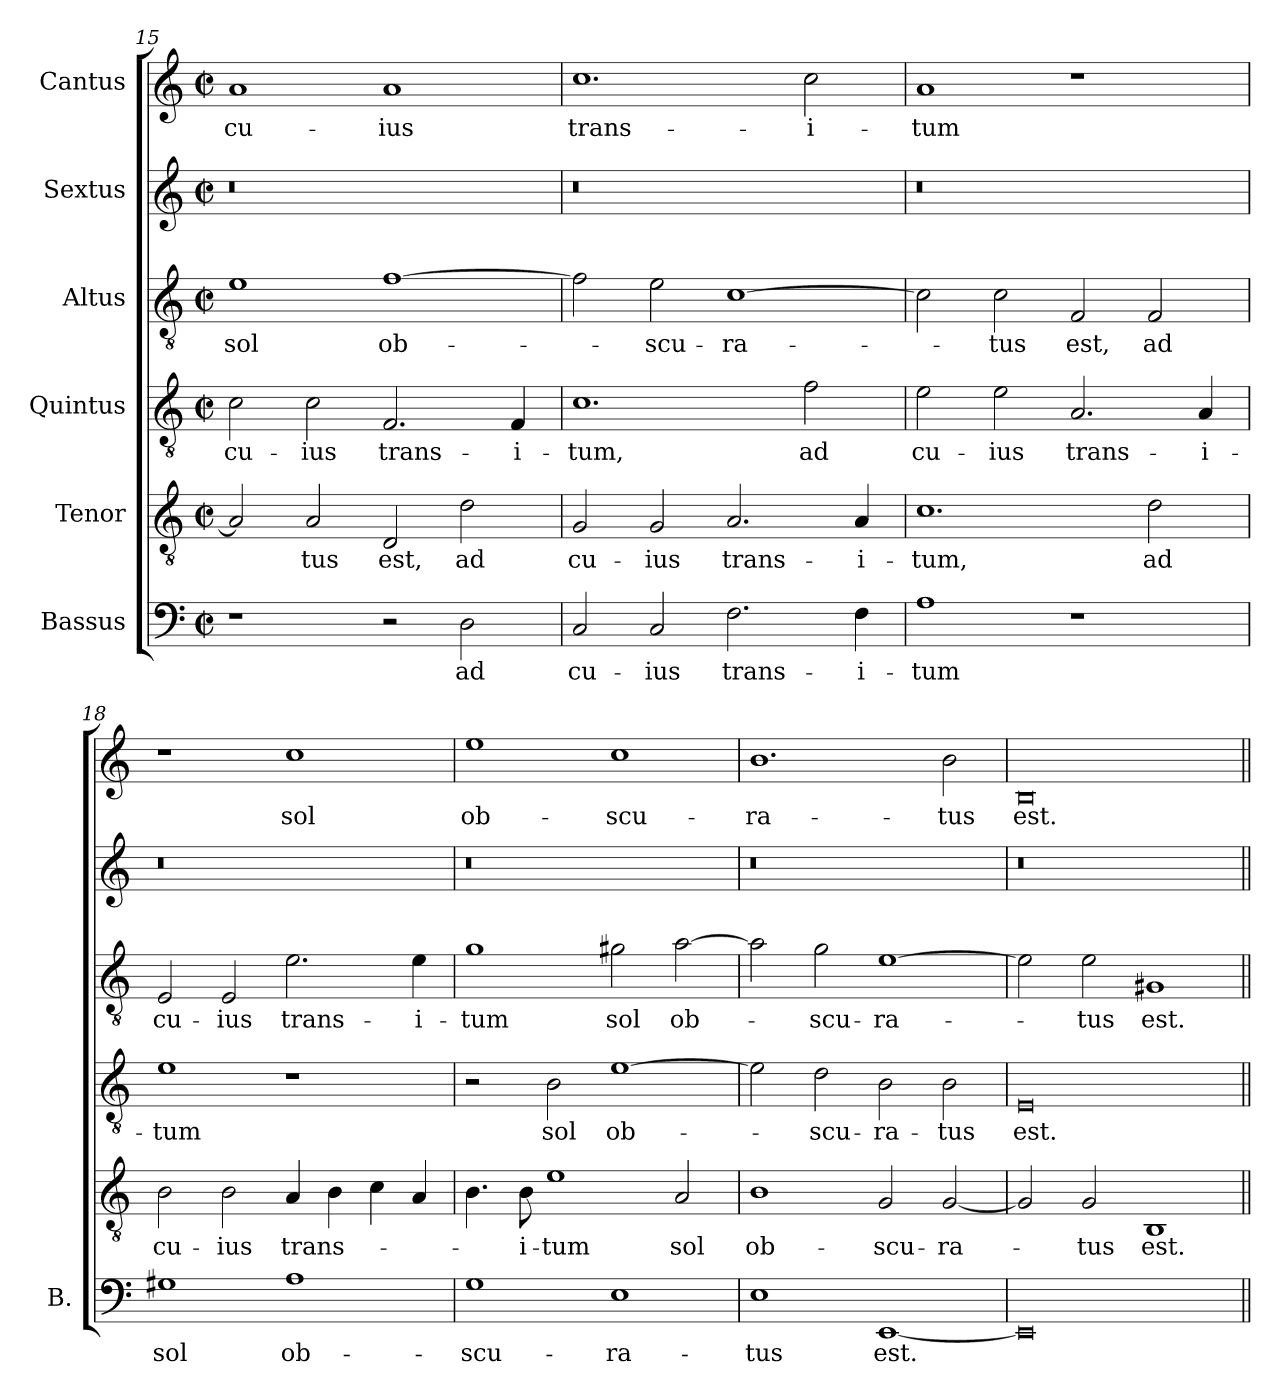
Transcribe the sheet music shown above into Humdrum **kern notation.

**kern	**text	**kern	**text	**kern	**text	**kern	**text	**kern	**kern	**text
*part6	*part6	*part5	*part5	*part4	*part4	*part3	*part3	*part2	*part1	*part1
*staff6	*staff6	*staff5	*staff5	*staff4	*staff4	*staff3	*staff3	*staff2	*staff1	*staff1
*I"Bassus	*	*I"Tenor	*	*I"Quintus	*	*I"Altus	*	*I"Sextus	*I"Cantus	*
*I'B.	*	*	*	*	*	*	*	*	*	*
*clefF4	*	*clefGv2	*	*clefGv2	*	*clefGv2	*	*clefG2	*clefG2	*
*k[]	*	*k[]	*	*k[]	*	*k[]	*	*k[]	*k[]	*
*C:	*	*C:	*	*C:	*	*C:	*	*C:	*C:	*
*M2/2	*	*M2/2	*	*M2/2	*	*M2/2	*	*M2/2	*M2/2	*
*met(c|)	*	*met(c|)	*	*met(c|)	*	*met(c|)	*	*met(c|)	*met(c|)	*
=15	=15	=15	=15	=15	=15	=15	=15	=15	=15	=15
!	!	!	!	!	!	!	!	!LO:N:vis=0	!	!
1r	.	2A/]	.	2c\	cu-	1e\	sol	1r	1a/	cu-
.	.	2A/	-tus	2c\	-ius	.	.	.	.	.
2r	.	2D/	est,	2.F/	trans-	[1f\	ob-	1ryy	1a/	-ius
2D\	ad	2d\	ad	.	.	.	.	.	.	.
.	.	.	.	4F/	-i-	.	.	.	.	.
=16	=16	=16	=16	=16	=16	=16	=16	=16	=16	=16
!	!	!	!	!	!	!	!	!LO:N:vis=0	!	!
2C/	cu-	2G/	cu-	1.c\	-tum,	2f\]	.	1r	1.cc\	trans-
2C/	-ius	2G/	-ius	.	.	2e\	-scu-	.	.	.
2.F\	trans-	2.A/	trans-	.	.	[1c\	-ra-	1ryy	.	.
.	.	.	.	2f\	ad	.	.	.	2cc\	-i-
4F\	-i-	4A/	-i-	.	.	.	.	.	.	.
=17	=17	=17	=17	=17	=17	=17	=17	=17	=17	=17
!	!	!	!	!	!	!	!	!LO:N:vis=0	!	!
1A\	-tum	1.c\	-tum,	2e\	cu-	2c\]	.	1r	1a/	-tum
.	.	.	.	2e\	-ius	2c\	-tus	.	.	.
1r	.	.	.	2.A/	trans-	2F/	est,	1ryy	1r	.
.	.	2d\	ad	.	.	2F/	ad	.	.	.
.	.	.	.	4A/	-i-	.	.	.	.	.
=18	=18	=18	=18	=18	=18	=18	=18	=18	=18	=18
!	!	!	!	!	!	!	!	!LO:N:vis=0	!	!
1G#X\	sol	2B\	cu-	1e\	-tum	2E/	cu-	1r	1r	.
.	.	2B\	-ius	.	.	2E/	-ius	.	.	.
1A\	ob-	4A/	trans-	1r	.	2.e\	trans-	1ryy	1cc\	sol
.	.	4B\	.	.	.	.	.	.	.	.
.	.	4c\	.	.	.	.	.	.	.	.
.	.	4A/	.	.	.	4e\	-i-	.	.	.
=19	=19	=19	=19	=19	=19	=19	=19	=19	=19	=19
!	!	!	!	!	!	!	!	!LO:N:vis=0	!	!
1G\	-scu-	4.B\	.	2r	.	1g\	-tum	1r	1ee\	ob-
.	.	8B\	-i-	.	.	.	.	.	.	.
.	.	1e\	-tum	2B\	sol	.	.	.	.	.
1E\	-ra-	.	.	[1e\	ob-	2g#X\	sol	1ryy	1cc\	-scu-
.	.	2A/	sol	.	.	[2a\	ob-	.	.	.
=20	=20	=20	=20	=20	=20	=20	=20	=20	=20	=20
!	!	!	!	!	!	!	!	!LO:N:vis=0	!	!
1E\	-tus	1B\	ob-	2e\]	.	2a\]	.	1r	1.b\	-ra-
.	.	.	.	2d\	-scu-	2g\	-scu-	.	.	.
[1EE/	est.	2G/	-scu-	2B\	-ra-	[1e\	-ra-	1ryy	.	.
.	.	[2G/	-ra-	2B\	-tus	.	.	.	2b\	-tus
=21	=21	=21	=21	=21	=21	=21	=21	=21	=21	=21
!	!	!	!	!	!	!	!	!LO:N:vis=0	!	!
0EE/]	.	2G/]	.	0E/	est.	2e\]	.	1r	0B/	est.
.	.	2G/	-tus	.	.	2e\	-tus	.	.	.
.	.	1BB/	est.	.	.	1G#X/	est.	1ryy	.	.
=||	=||	=||	=||	=||	=||	=||	=||	=||	=||	=||
*-	*-	*-	*-	*-	*-	*-	*-	*-	*-	*-
